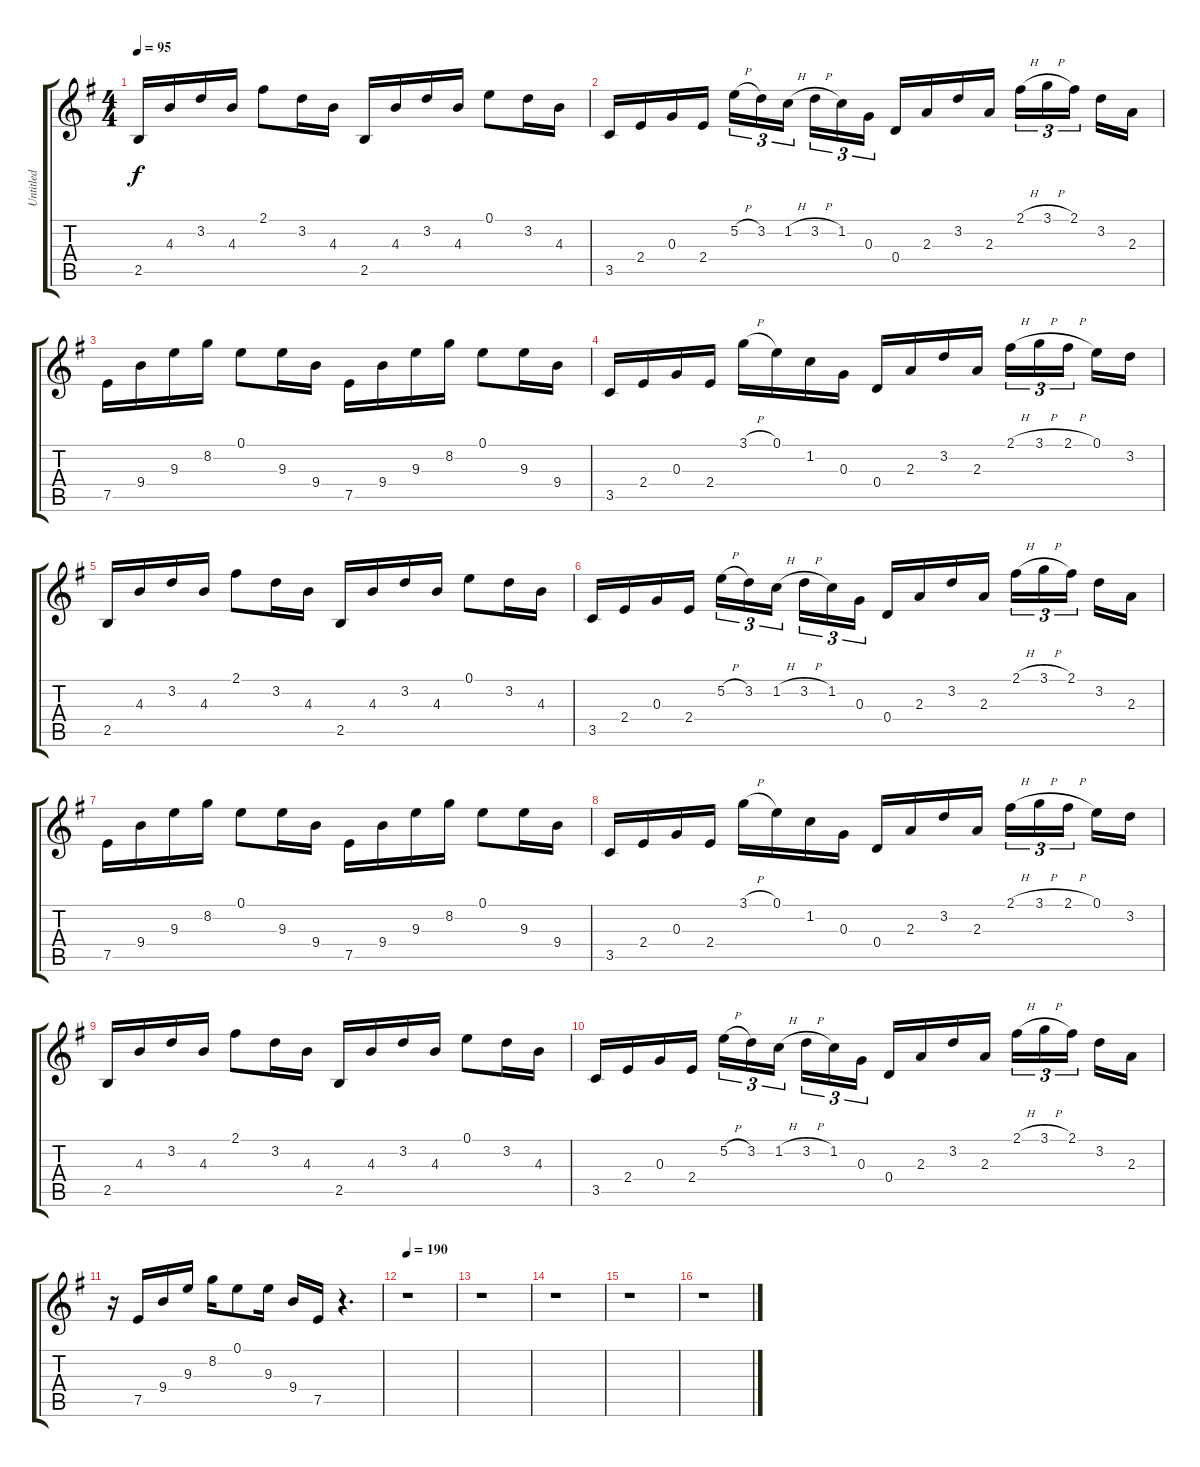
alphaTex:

\track ("Untitled" "Untitled") {instrument acousticguitarnylon}
\staff {score tabs}
\tuning (E4 B3 G3 D3 A2 E2) {hide}
\ts (4 4)
\tempo 95
\clef g2
\ks g
2.5.16{dy f} 4.3.16 3.2.16 4.3.16 2.1.8 3.2.16 4.3.16 2.5.16 4.3.16 3.2.16 4.3.16 0.1.8 3.2.16 4.3.16 |
3.5.16 2.4.16 0.3.16 2.4.16 5.2{h}.16{tu (3 2)} 3.2.16{tu (3 2)} 1.2{h}.16{tu (3 2) beam splitsecondary} 3.2{h}.16{tu (3 2)} 1.2.16{tu (3 2)} 0.3.16{tu (3 2)} 0.4.16 2.3.16 3.2.16 2.3.16 2.1{h}.16{tu (3 2)} 3.1{h}.16{tu (3 2)} 2.1.16{tu (3 2) beam splitsecondary} 3.2.16 2.3.16 |
7.5.16 9.4.16 9.3.16 8.2.16 0.1.8 9.3.16 9.4.16 7.5.16 9.4.16 9.3.16 8.2.16 0.1.8 9.3.16 9.4.16 |
3.5.16 2.4.16 0.3.16 2.4.16 3.1{h}.16 0.1.16 1.2.16 0.3.16 0.4.16 2.3.16 3.2.16 2.3.16 2.1{h}.16{tu (3 2)} 3.1{h}.16{tu (3 2)} 2.1{h}.16{tu (3 2) beam splitsecondary} 0.1.16 3.2.16 |
2.5.16 4.3.16 3.2.16 4.3.16 2.1.8 3.2.16 4.3.16 2.5.16 4.3.16 3.2.16 4.3.16 0.1.8 3.2.16 4.3.16 |
3.5.16 2.4.16 0.3.16 2.4.16 5.2{h}.16{tu (3 2)} 3.2.16{tu (3 2)} 1.2{h}.16{tu (3 2) beam splitsecondary} 3.2{h}.16{tu (3 2)} 1.2.16{tu (3 2)} 0.3.16{tu (3 2)} 0.4.16 2.3.16 3.2.16 2.3.16 2.1{h}.16{tu (3 2)} 3.1{h}.16{tu (3 2)} 2.1.16{tu (3 2) beam splitsecondary} 3.2.16 2.3.16 |
7.5.16 9.4.16 9.3.16 8.2.16 0.1.8 9.3.16 9.4.16 7.5.16 9.4.16 9.3.16 8.2.16 0.1.8 9.3.16 9.4.16 |
3.5.16 2.4.16 0.3.16 2.4.16 3.1{h}.16 0.1.16 1.2.16 0.3.16 0.4.16 2.3.16 3.2.16 2.3.16 2.1{h}.16{tu (3 2)} 3.1{h}.16{tu (3 2)} 2.1{h}.16{tu (3 2) beam splitsecondary} 0.1.16 3.2.16 |
2.5.16 4.3.16 3.2.16 4.3.16 2.1.8 3.2.16 4.3.16 2.5.16 4.3.16 3.2.16 4.3.16 0.1.8 3.2.16 4.3.16 |
3.5.16 2.4.16 0.3.16 2.4.16 5.2{h}.16{tu (3 2)} 3.2.16{tu (3 2)} 1.2{h}.16{tu (3 2) beam splitsecondary} 3.2{h}.16{tu (3 2)} 1.2.16{tu (3 2)} 0.3.16{tu (3 2)} 0.4.16 2.3.16 3.2.16 2.3.16 2.1{h}.16{tu (3 2)} 3.1{h}.16{tu (3 2)} 2.1.16{tu (3 2) beam splitsecondary} 3.2.16 2.3.16 |
r.16 7.5.16 9.4.16 9.3.16 8.2.16 0.1.8 9.3.16 9.4.16 7.5.16 r.4{d} |
\tempo 190
r.1 |
r.1 |
r.1 |
r.1 |
r.1
